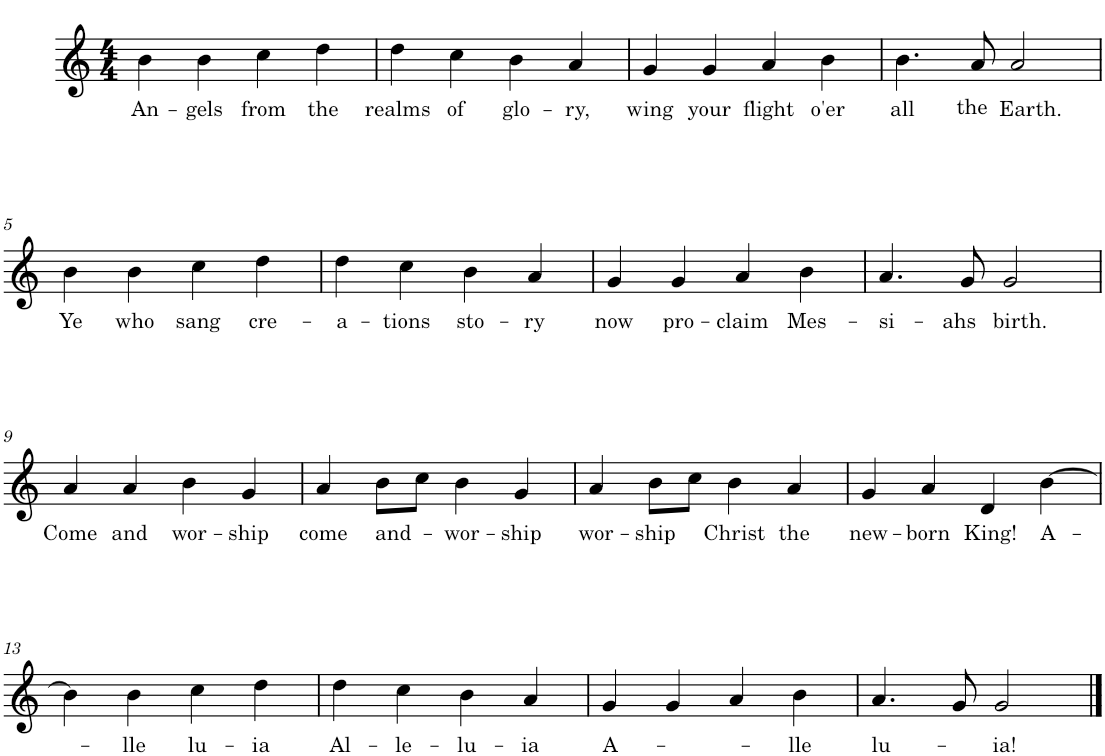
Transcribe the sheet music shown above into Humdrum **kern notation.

**kern	**text
*part1	*part1
*staff1	*staff1
*I"Flute	*
*I'Fl.	*
*clefG2	*
*k[]	*
*M4/4	*
=1	=1
!	!LO:LY:b
4b\	An-
!	!LO:LY:b
4b\	-gels
!	!LO:LY:b
4cc\	from
!	!LO:LY:b
4dd\	the
=2	=2
!	!LO:LY:b
4dd\	realms
!	!LO:LY:b
4cc\	of
!	!LO:LY:b
4b\	glo-
!	!LO:LY:b
4a/	-ry,
=3	=3
!	!LO:LY:b
4g/	wing
!	!LO:LY:b
4g/	your
!	!LO:LY:b
4a/	flight
!	!LO:LY:b
4b\	o'er
=4	=4
!	!LO:LY:b
4.b\	all
!	!LO:LY:b
8a/	the
!	!LO:LY:b
2a/	Earth.
!!LO:LB:g=z
=5	=5
!	!LO:LY:b
4b\	Ye
!	!LO:LY:b
4b\	who
!	!LO:LY:b
4cc\	sang
!	!LO:LY:b
4dd\	cre-
=6	=6
!	!LO:LY:b
4dd\	-a-
!	!LO:LY:b
4cc\	-tions
!	!LO:LY:b
4b\	sto-
!	!LO:LY:b
4a/	-ry
=7	=7
!	!LO:LY:b
4g/	now
!	!LO:LY:b
4g/	pro-
!	!LO:LY:b
4a/	-claim
!	!LO:LY:b
4b\	Mes-
=8	=8
!	!LO:LY:b
4.a/	-si-
!	!LO:LY:b
8g/	-ahs
!	!LO:LY:b
2g/	birth.
!!LO:LB:g=z
=9	=9
!	!LO:LY:b
4a/	Come
!	!LO:LY:b
4a/	and
!	!LO:LY:b
4b\	wor-
!	!LO:LY:b
4g/	-ship
=10	=10
!	!LO:LY:b
4a/	come
!	!LO:LY:b
8b\L	and-
8cc\J	.
!	!LO:LY:b
4b\	-wor-
!	!LO:LY:b
4g/	-ship
=11	=11
!	!LO:LY:b
4a/	wor-
!	!LO:LY:b
8b\L	-ship
8cc\J	.
!	!LO:LY:b
4b\	-Christ
!	!LO:LY:b
4a/	the
=12	=12
!	!LO:LY:b
4g/	new-
!	!LO:LY:b
4a/	-born
!	!LO:LY:b
4d/	King!
!	!LO:LY:b
[4b\	A-
!!LO:LB:g=z
=13	=13
4b\]	.
!	!LO:LY:b
4b\	-lle
!	!LO:LY:b
4cc\	lu-
!	!LO:LY:b
4dd\	-ia
=14	=14
!	!LO:LY:b
4dd\	Al-
!	!LO:LY:b
4cc\	-le-
!	!LO:LY:b
4b\	-lu-
!	!LO:LY:b
4a/	-ia
=15	=15
!	!LO:LY:b
4g/	A-
4g/	.
4a/	.
!	!LO:LY:b
4b\	-lle
=16	=16
!	!LO:LY:b
4.a/	lu-
8g/	.
!	!LO:LY:b
2g/	-ia!
==	==
*-	*-
